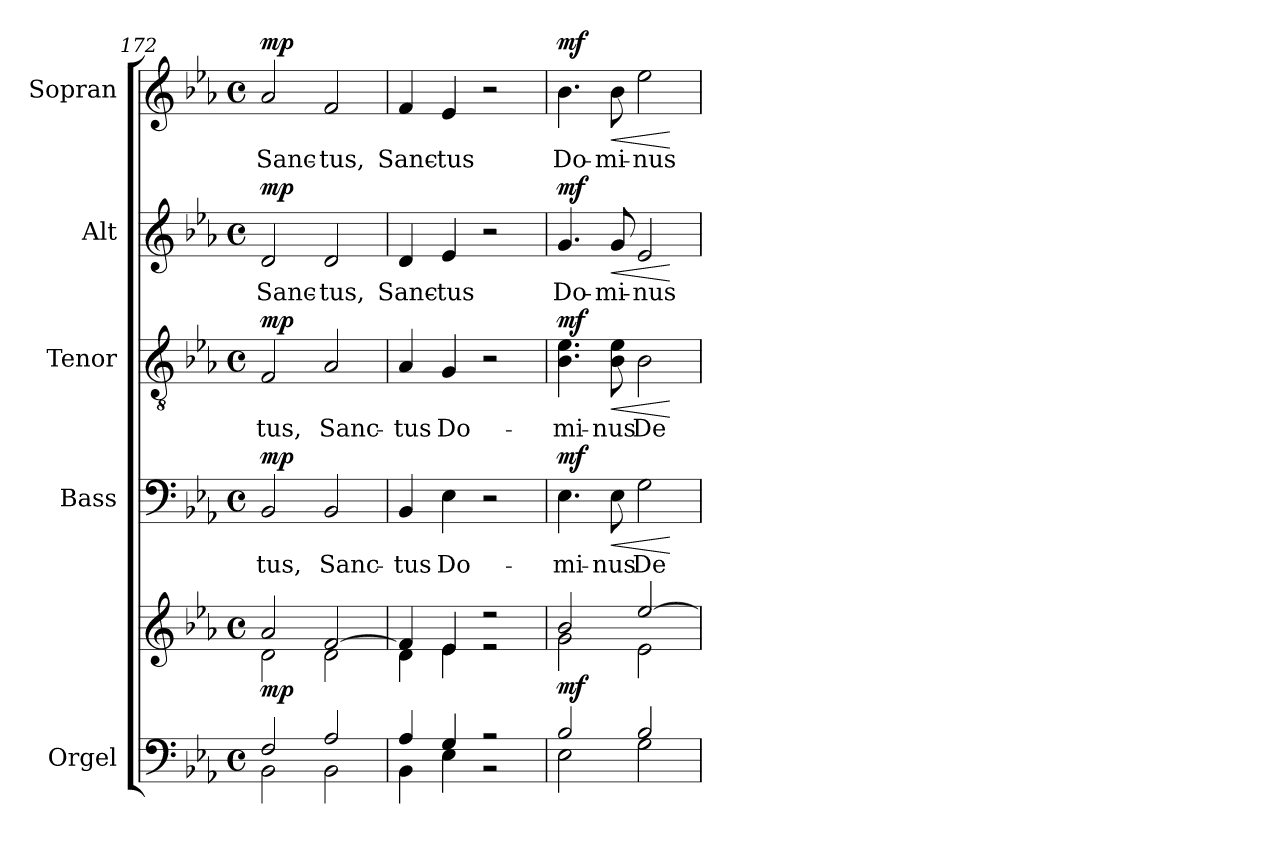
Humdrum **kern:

**kern	**kern	**dynam	**kern	**text	**dynam	**kern	**text	**dynam	**kern	**text	**dynam	**kern	**text	**dynam
*part5	*part5	*part5	*part4	*part4	*part4	*part3	*part3	*part3	*part2	*part2	*part2	*part1	*part1	*part1
*staff6	*staff5	*staff5/6	*staff4	*staff4	*staff4	*staff3	*staff3	*staff3	*staff2	*staff2	*staff2	*staff1	*staff1	*staff1
*I"Orgel	*	*	*I"Bass	*	*	*I"Tenor	*	*	*I"Alt	*	*	*I"Sopran	*	*
*I'Org.	*	*	*I'B.	*	*	*I'T.	*	*	*I'A.	*	*	*I'S.	*	*
*clefF4	*clefG2	*	*clefF4	*	*	*clefGv2	*	*	*clefG2	*	*	*clefG2	*	*
*k[b-e-a-]	*k[b-e-a-]	*	*k[b-e-a-]	*	*	*k[b-e-a-]	*	*	*k[b-e-a-]	*	*	*k[b-e-a-]	*	*
*E-:	*E-:	*	*E-:	*	*	*E-:	*	*	*E-:	*	*	*E-:	*	*
*M4/4	*M4/4	*	*M4/4	*	*	*M4/4	*	*	*M4/4	*	*	*M4/4	*	*
*met(c)	*met(c)	*	*met(c)	*	*	*met(c)	*	*	*met(c)	*	*	*met(c)	*	*
=172	=172	=172	=172	=172	=172	=172	=172	=172	=172	=172	=172	=172	=172	=172
*^	*^	*	*	*	*	*	*	*	*	*	*	*	*	*
!	!	!	!	!LO:DY:b	!	!LO:LY:b	!LO:DY:a	!	!LO:LY:b	!LO:DY:a	!	!LO:LY:b	!LO:DY:a	!	!LO:LY:b	!LO:DY:a
2F/	2BB-\	2a-/	2d\	mp	2BB-/	-tus,	mp	2F/	-tus,	mp	2d/	Sanc-	mp	2a-/	Sanc-	mp
!	!	!	!	!	!	!LO:LY:b	!	!	!LO:LY:b	!	!	!LO:LY:b	!	!	!LO:LY:b	!
2A-/	2BB-\	[>2f/	2d\	.	2BB-/	Sanc-	.	2A-/	Sanc-	.	2d/	-tus,	.	2f/	-tus,	.
=173	=173	=173	=173	=173	=173	=173	=173	=173	=173	=173	=173	=173	=173	=173	=173	=173
!	!	!	!	!	!	!LO:LY:b	!	!	!LO:LY:b	!	!	!LO:LY:b	!	!	!LO:LY:b	!
4A-/	4BB-\	4f/]	4d\	.	4BB-/	-tus	.	4A-/	-tus	.	4d/	Sanc-	.	4f/	Sanc-	.
!	!	!	!	!	!	!LO:LY:b	!	!	!LO:LY:b	!	!	!LO:LY:b	!	!	!LO:LY:b	!
4G/	4E-\	4e-/	4e-\	.	4E-\	Do-	.	4G/	Do-	.	4e-/	-tus	.	4e-/	-tus	.
2r	2r	2r	2r	.	2r	.	.	2r	.	.	2r	.	.	2r	.	.
=174	=174	=174	=174	=174	=174	=174	=174	=174	=174	=174	=174	=174	=174	=174	=174	=174
!	!	!	!	!LO:DY:b	!	!LO:LY:b	!LO:DY:a	!	!LO:LY:b	!LO:DY:a	!	!LO:LY:b	!LO:DY:a	!	!LO:LY:b	!LO:DY:a
2B-/	2E-\	2b-/	2g\	mf	4.E-\	-mi-	mf	4.B-\ 4.e-\	-mi-	mf	4.g/	Do-	mf	4.b-\	Do-	mf
!	!	!	!	!	!	!LO:LY:b	!LO:HP:b	!	!LO:LY:b	!LO:HP:b	!	!LO:LY:b	!LO:HP:b	!	!LO:LY:b	!LO:HP:b
.	.	.	.	.	8E-\	-nus	<	8B-\ 8e-\	-nus	<	8g/	-mi-	<	8b-\	-mi-	<
!	!	!	!	!	!	!LO:LY:b	!	!	!LO:LY:b	!	!	!LO:LY:b	!	!	!LO:LY:b	!
2B-/	2G\	[>2ee-/	2e-\	.	2G\	De-	.	2B-\	De-	.	2e-/	-nus	.	2ee-\	-nus	.
*v	*v	*	*	*	*	*	*	*	*	*	*	*	*	*	*	*
*	*v	*v	*	*	*	*	*	*	*	*	*	*	*	*	*
.	.	.	.	.	[	.	.	[	.	.	[	.	.	[
=	=	=	=	=	=	=	=	=	=	=	=	=	=	=
*-	*-	*-	*-	*-	*-	*-	*-	*-	*-	*-	*-	*-	*-	*-
